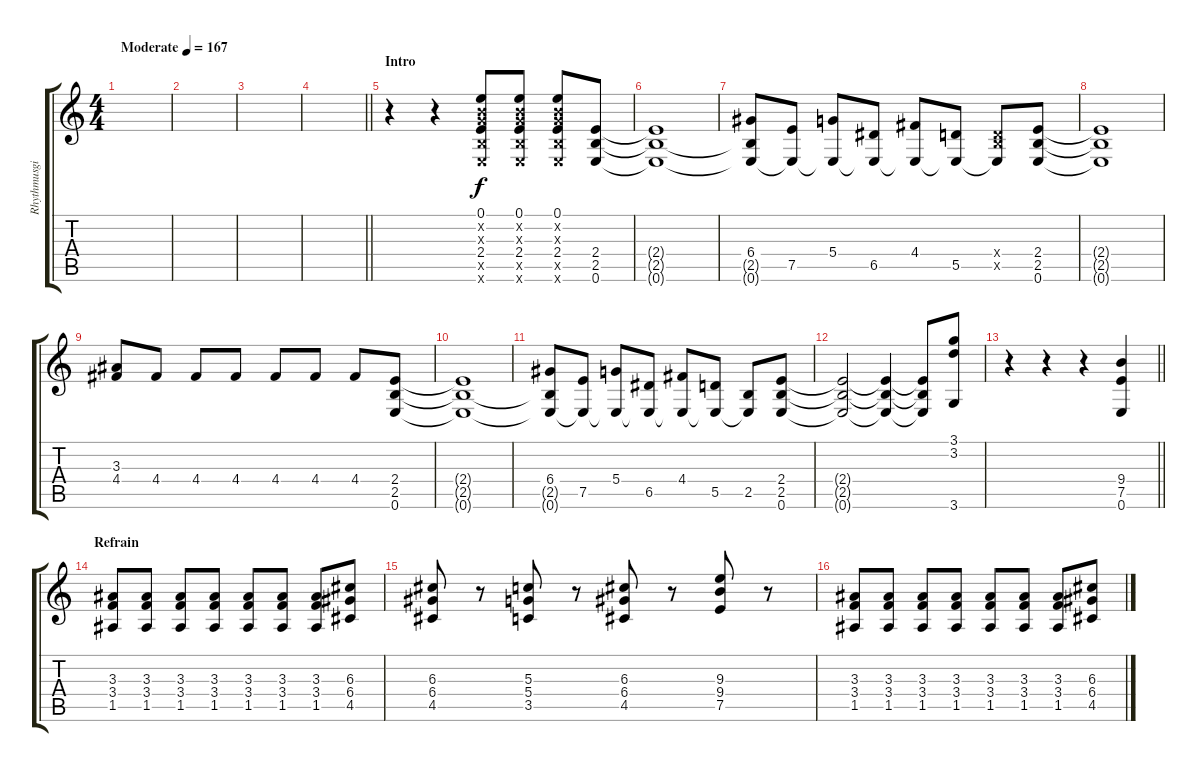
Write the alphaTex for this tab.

\track ("Rhythmusgitarre" "Rhythmusgi") {instrument distortionguitar}
\staff {score tabs}
\tuning (E4 B3 G3 D3 A2 E2) {hide}
\ts (4 4)
\tempo (167 "Moderate")
\clef g2
\ks c
|
|
|
\barLineRight lightlight
|
\section ("" "Intro")
r.4 r.4 (0.1 0.2{x} 0.3{x} 2.4 2.5{x} 0.6{x}).8 (0.1 0.2{x} 0.3{x} 2.4 2.5{x} 0.6{x}).8 (0.1 0.2{x} 0.3{x} 2.4 2.5{x} 0.6{x}).8 (2.4 2.5 0.6).8{dy f} |
(2.4{t} 2.5{t} 0.6{t}).1 |
(6.4 2.5{t} 0.6{t}).8 (7.5 0.6{t}).8 (5.4 0.6{t}).8 (6.5 0.6{t}).8 (4.4 0.6{t}).8 (5.5 0.6{t}).8 (0.4{x} 2.5{x} 0.6{t}).8 (2.4 2.5 0.6).8 |
(2.4{t} 2.5{t} 0.6{t}).1 |
(3.3 4.4).8 4.4.8 4.4.8 4.4.8 4.4.8 4.4.8 4.4.8 (2.4 2.5 0.6).8 |
(2.4{t} 2.5{t} 0.6{t}).1 |
(6.4 2.5{t} 0.6{t}).8 (7.5 0.6{t}).8 (5.4 0.6{t}).8 (6.5 0.6{t}).8 (4.4 0.6{t}).8 (5.5 0.6{t}).8 (2.5 0.6{t}).8 (2.4 2.5 0.6).8 |
(2.4{t} 2.5{t} 0.6{t}).2 (2.4{t} 2.5{t} 0.6{t}).4 (2.4{t} 2.5{t} 0.6{t}).8 (3.1 3.2 3.6).8 |
\barLineRight lightlight
r.4 r.4 r.4 (9.4 7.5 0.6).4 |
\section ("" "Refrain")
(3.3 3.4 1.5).8 (3.3 3.4 1.5).8 (3.3 3.4 1.5).8 (3.3 3.4 1.5).8 (3.3 3.4 1.5).8 (3.3 3.4 1.5).8 (3.3 3.4 1.5).8 (6.3 6.4 4.5).8 |
(6.3 6.4 4.5).8 r.8 (5.3 5.4 3.5).8 r.8 (6.3 6.4 4.5).8 r.8 (9.3 9.4 7.5).8 r.8 |
(3.3 3.4 1.5).8 (3.3 3.4 1.5).8 (3.3 3.4 1.5).8 (3.3 3.4 1.5).8 (3.3 3.4 1.5).8 (3.3 3.4 1.5).8 (3.3 3.4 1.5).8 (6.3 6.4 4.5).8
